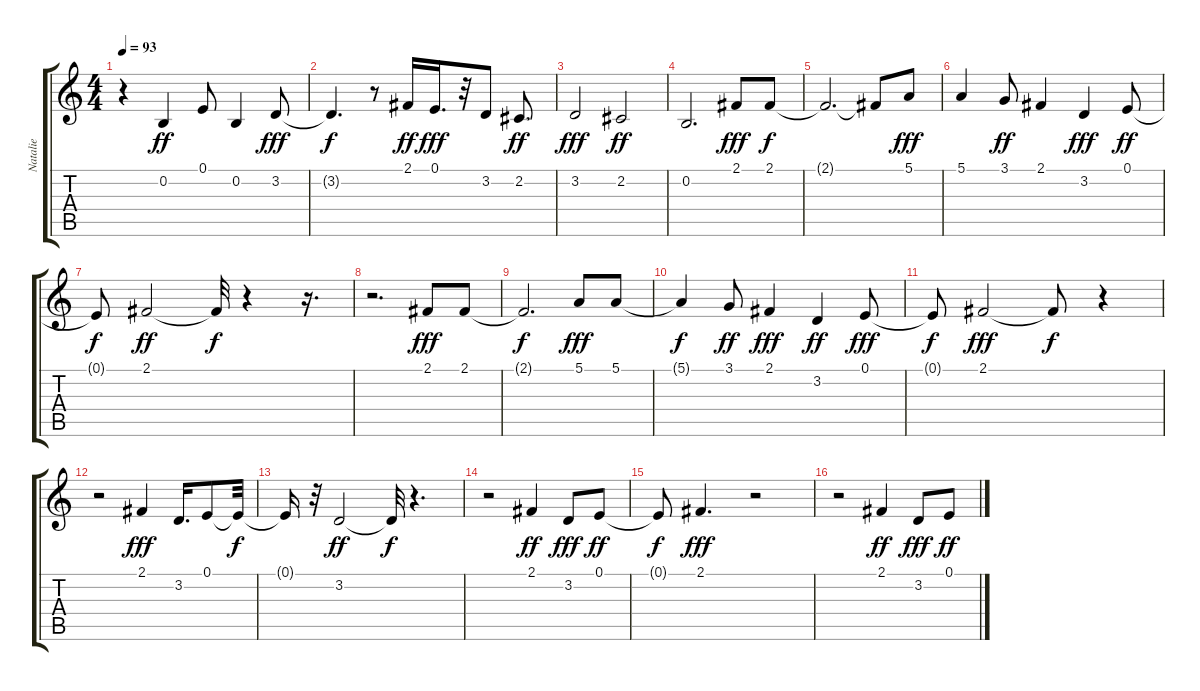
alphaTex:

\track ("Natalie" "Natalie") {instrument vibraphone}
\staff {score tabs}
\tuning (E4 B3 G3 D3 A2 E2) {hide}
\ts (4 4)
\tempo 93
\clef g2
\ks c
r.4{dy ff} 0.2.4 0.1.8 0.2.4 3.2.8{dy fff} |
3.2{t}.4{d dy f} r.8 2.1.16{dy ff} 0.1.16{d dy fff} r.32 3.2.8 2.2.8{d dy ff} |
3.2.2{dy fff} 2.2.2{dy ff} |
0.2.2{d} 2.1.8{dy fff} 2.1.8{dy f} |
2.1{t}.2{d} 2.1{t}.8 5.1.8{dy fff} |
5.1.4 3.1.8{dy ff} 2.1.4 3.2.4{dy fff} 0.1.8{dy ff} |
0.1{t}.8{dy f} 2.1.2{dy ff} 2.1{t}.32{dy f} r.4 r.16{d} |
r.2{d} 2.1.8{dy fff} 2.1.8 |
2.1{t}.2{d dy f} 5.1.8{dy fff} 5.1.8 |
5.1{t}.4{dy f} 3.1.8{dy ff} 2.1.4{dy fff} 3.2.4{dy ff} 0.1.8{dy fff} |
0.1{t}.8{dy f} 2.1.2{dy fff} 2.1{t}.8{dy f} r.4 |
r.2 2.1.4{dy fff} 3.2.16{d} 0.1.8 0.1{t}.32{dy f} |
0.1{t}.16 r.32 3.2.2{dy ff} 3.2{t}.32{dy f} r.4{d} |
r.2 2.1.4{dy ff} 3.2.8{dy fff} 0.1.8{dy ff} |
0.1{t}.8{dy f} 2.1.4{d dy fff} r.2 |
r.2 2.1.4{dy ff} 3.2.8{dy fff} 0.1.8{dy ff}
